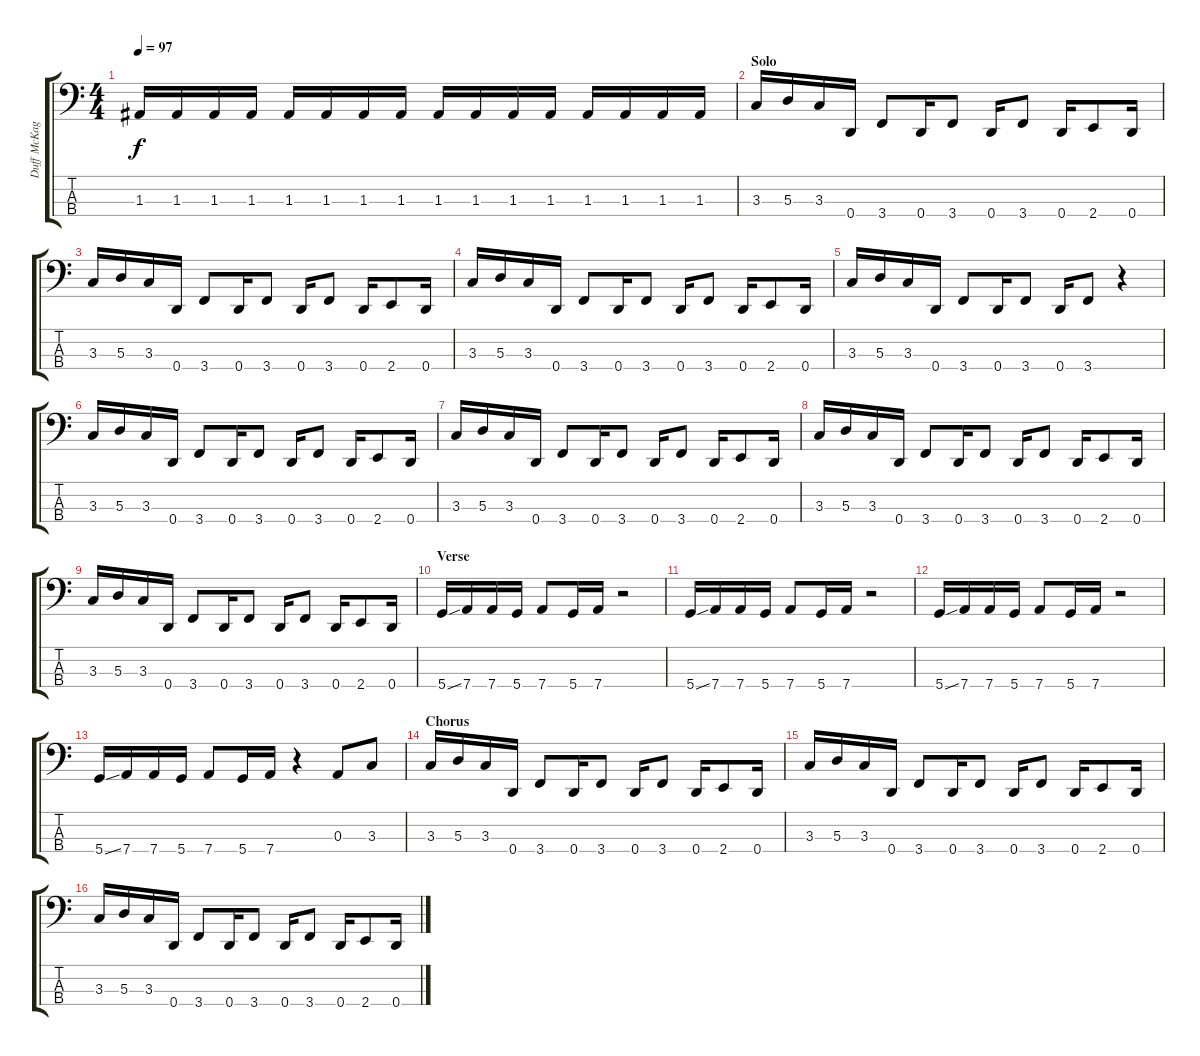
\track ("Duff McKagan" "Duff McKag") {instrument electricbasspick}
\staff {score tabs}
\tuning (G2 D2 A1 D1) {hide}
\ts (4 4)
\tempo 97
\clef f4
\ks c
1.3.16{dy f} 1.3.16 1.3.16 1.3.16 1.3.16 1.3.16 1.3.16 1.3.16 1.3.16 1.3.16 1.3.16 1.3.16 1.3.16 1.3.16 1.3.16 1.3.16 |
\section ("" "Solo")
3.3.16 5.3.16 3.3.16 0.4.16 3.4.8 0.4.16 3.4.8 0.4.16 3.4.8 0.4.16 2.4.8 0.4.16 |
3.3.16 5.3.16 3.3.16 0.4.16 3.4.8 0.4.16 3.4.8 0.4.16 3.4.8 0.4.16 2.4.8 0.4.16 |
3.3.16 5.3.16 3.3.16 0.4.16 3.4.8 0.4.16 3.4.8 0.4.16 3.4.8 0.4.16 2.4.8 0.4.16 |
3.3.16 5.3.16 3.3.16 0.4.16 3.4.8 0.4.16 3.4.8 0.4.16 3.4.8 r.4 |
3.3.16 5.3.16 3.3.16 0.4.16 3.4.8 0.4.16 3.4.8 0.4.16 3.4.8 0.4.16 2.4.8 0.4.16 |
3.3.16 5.3.16 3.3.16 0.4.16 3.4.8 0.4.16 3.4.8 0.4.16 3.4.8 0.4.16 2.4.8 0.4.16 |
3.3.16 5.3.16 3.3.16 0.4.16 3.4.8 0.4.16 3.4.8 0.4.16 3.4.8 0.4.16 2.4.8 0.4.16 |
3.3.16 5.3.16 3.3.16 0.4.16 3.4.8 0.4.16 3.4.8 0.4.16 3.4.8 0.4.16 2.4.8 0.4.16 |
\section ("" "Verse")
5.4{ss}.16 7.4.16 7.4.16 5.4.16 7.4.8 5.4.16 7.4.16 r.2 |
5.4{ss}.16 7.4.16 7.4.16 5.4.16 7.4.8 5.4.16 7.4.16 r.2 |
5.4{ss}.16 7.4.16 7.4.16 5.4.16 7.4.8 5.4.16 7.4.16 r.2 |
5.4{ss}.16 7.4.16 7.4.16 5.4.16 7.4.8 5.4.16 7.4.16 r.4 0.3.8 3.3.8 |
\section ("" "Chorus")
3.3.16 5.3.16 3.3.16 0.4.16 3.4.8 0.4.16 3.4.8 0.4.16 3.4.8 0.4.16 2.4.8 0.4.16 |
3.3.16 5.3.16 3.3.16 0.4.16 3.4.8 0.4.16 3.4.8 0.4.16 3.4.8 0.4.16 2.4.8 0.4.16 |
3.3.16 5.3.16 3.3.16 0.4.16 3.4.8 0.4.16 3.4.8 0.4.16 3.4.8 0.4.16 2.4.8 0.4.16
